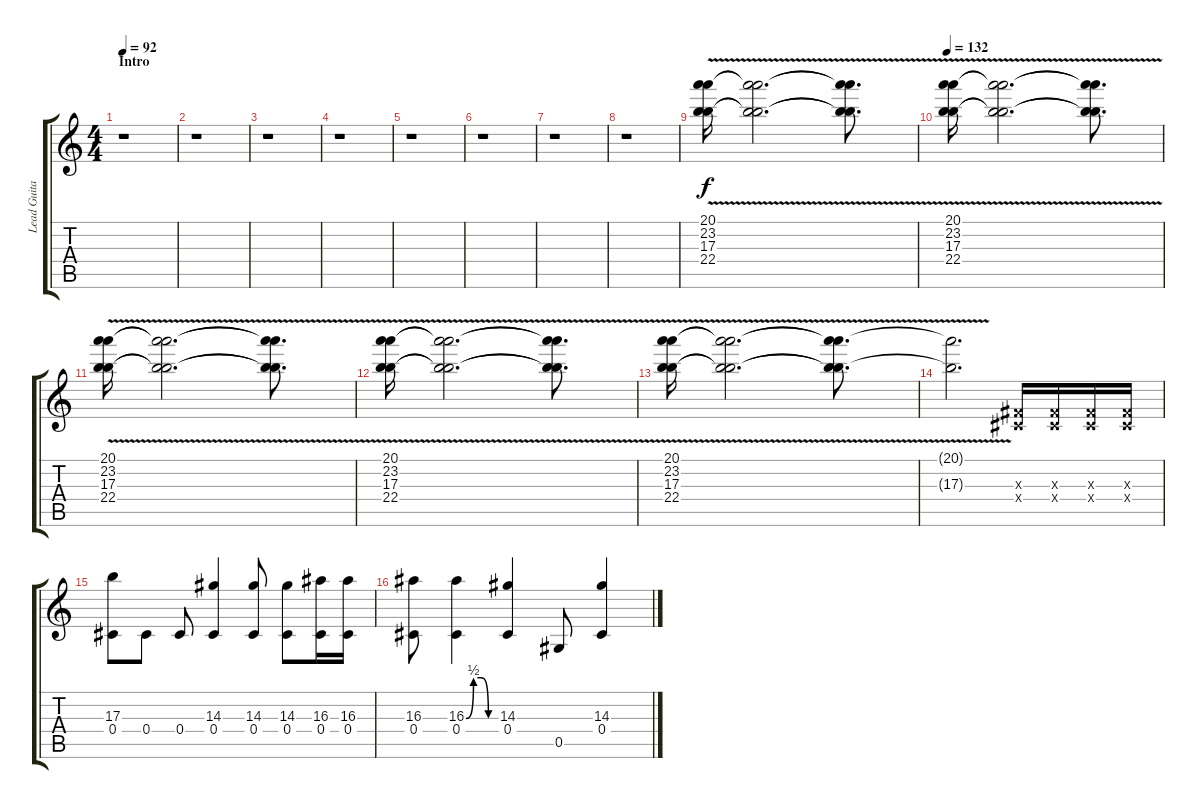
\track ("Lead Guitar" "Lead Guita") {instrument overdrivenguitar}
\staff {score tabs}
\tuning (Db4 Bb3 Gb3 Db3 Ab2 Db2) {hide}
\ts (4 4)
\section ("" "Intro")
\tempo 92
\clef g2
\ks c
r.1{dy f instrument overdrivenguitar} |
r.1 |
r.1 |
r.1 |
r.1 |
r.1 |
r.1 |
r.1{volume 0 instrument distortionguitar} |
(20.1{v} 23.2{v} 17.3{v} 22.4{v}).16{volume 5} (20.1{v t} 23.2{v t} 17.3{v t} 22.4{v t}).2{d volume 8} (20.1{v t} 23.2{v t} 17.3{v t} 22.4{v t}).8{d} |
\tempo 132
(20.1{v} 23.2{v} 17.3{v} 22.4{v}).16{volume 7} (20.1{v t} 23.2{v t} 17.3{v t} 22.4{v t}).2{d volume 8} (20.1{v t} 23.2{v t} 17.3{v t} 22.4{v t}).8{d} |
(20.1{v} 23.2{v} 17.3{v} 22.4{v}).16{volume 7} (20.1{v t} 23.2{v t} 17.3{v t} 22.4{v t}).2{d volume 8} (20.1{v t} 23.2{v t} 17.3{v t} 22.4{v t}).8{d} |
(20.1{v} 23.2{v} 17.3{v} 22.4{v}).16{volume 7} (20.1{v t} 23.2{v t} 17.3{v t} 22.4{v t}).2{d volume 8} (20.1{v t} 23.2{v t} 17.3{v t} 22.4{v t}).8{d} |
(20.1{v} 23.2{v} 17.3{v} 22.4{v}).16{volume 7} (20.1{v t} 23.2{v t} 17.3{v t} 22.4{v t}).2{d volume 8} (20.1{v t} 23.2{v t} 17.3{v t} 22.4{v t}).8{d} |
(20.1{t} 17.3{t}).2{d} (0.3{x} 0.4{x}).16{volume 13 instrument distortionguitar} (0.3{x} 0.4{x}).16 (0.3{x} 0.4{x}).16 (0.3{x} 0.4{x}).16 |
(17.3 0.4).8 0.4.8 0.4.8 (14.3 0.4).4 (14.3 0.4).8 (14.3 0.4).8 (16.3 0.4).16 (16.3 0.4).16 |
(16.3 0.4).8 (16.3{be (custom 0 0 15 2 30 2 45 0 60 0)} 0.4).4 (14.3 0.4).4 0.5.8 (14.3 0.4).4
